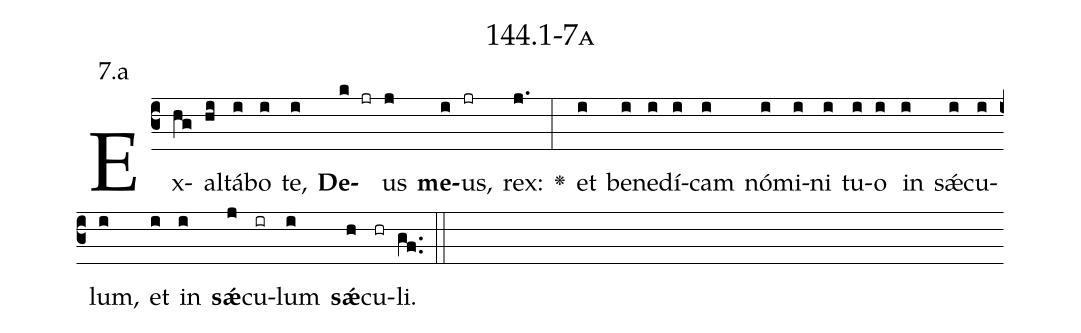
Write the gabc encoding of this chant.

name: 144.1-7a;
annotation: 7.a;
%%
(c3)Ex(hg)al(hi)tá(i)bo(i) te,(i) <b>De</b>(k jr)us(j) <b>me</b>(i)us,(jr) rex:(j.) <v>\greheightstar</v>(:) et(i) be(i)ne(i)dí(i)cam(i) nó(i)mi(i)ni(i) tu(i)o(i) in(i) sǽ(i)cu(i)lum,(i) et(i) in(i) <b>sǽ</b>(j)cu(ir)lum(i) <b>sǽ</b>(h)cu(hr)li.(gf..) (::)


%E(i) u(i) o(j) u(i) a(h) e.(gf..) (::)
